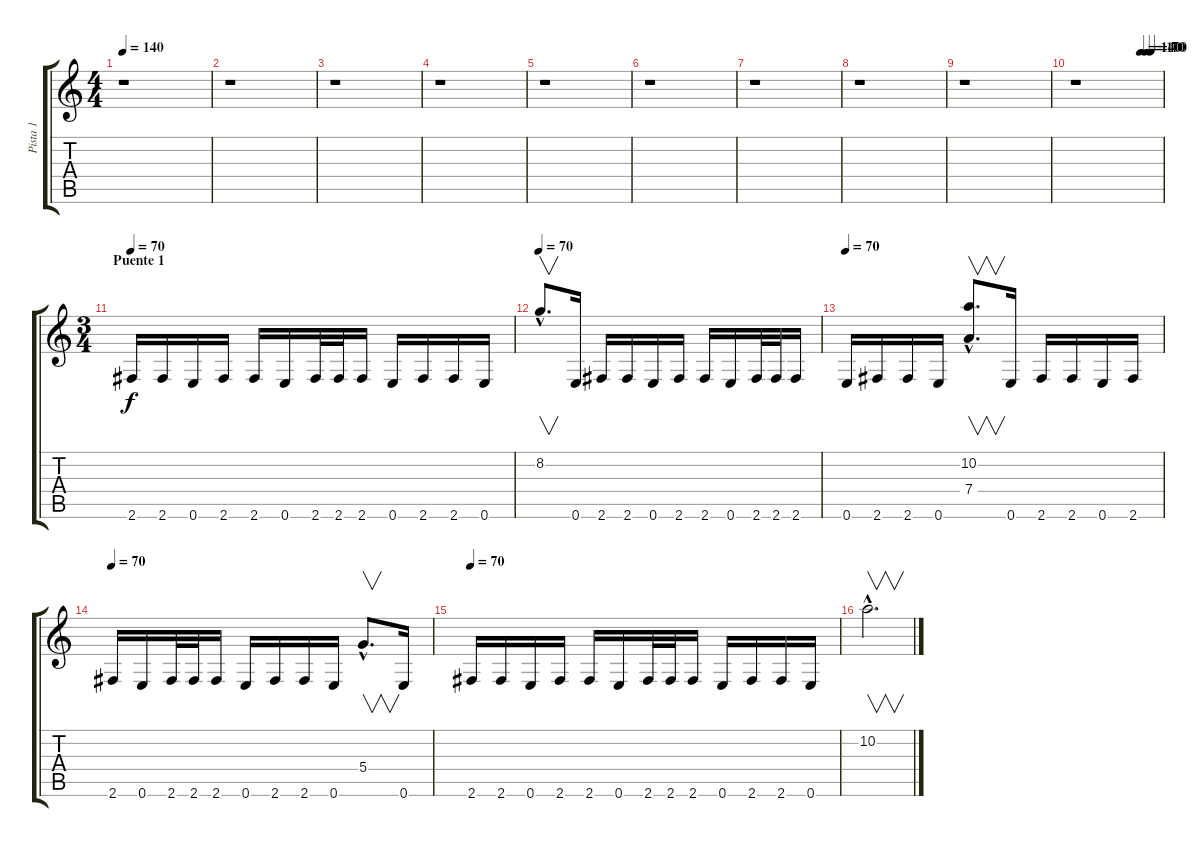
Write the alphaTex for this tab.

\track ("Pista 1" "Pista 1") {instrument distortionguitar}
\staff {score tabs}
\tuning (E4 B3 G3 D3 A2 E2) {hide}
\ts (4 4)
\tempo 140
\clef g2
\ks c
r.1{dy f} |
r.1 |
r.1 |
r.1 |
r.1 |
r.1 |
r.1 |
r.1 |
r.1 |
\tempo (70 0.875)
\tempo (140 0.75)
\tempo (100 0.8125)
r.1 |
\ts (3 4)
\section ("" "Puente 1")
\tempo 70
2.6.16 2.6.16 0.6.16 2.6.16 2.6.16 0.6.16 2.6.32 2.6.32 2.6.16 0.6.16 2.6.16 2.6.16 0.6.16 |
\tempo 70
8.2{hac}.8{v d} 0.6.16 2.6.16 2.6.16 0.6.16 2.6.16 2.6.16 0.6.16 2.6.32 2.6.32 2.6.16 |
\tempo 70
0.6.16 2.6.16 2.6.16 0.6.16 (10.2{hac} 7.4{hac}).8{v d} 0.6.16 2.6.16 2.6.16 0.6.16 2.6.16 |
\tempo 70
2.6.16 0.6.16 2.6.32 2.6.32 2.6.16 0.6.16 2.6.16 2.6.16 0.6.16 5.4{hac}.8{v d} 0.6.16 |
\tempo 70
2.6.16 2.6.16 0.6.16 2.6.16 2.6.16 0.6.16 2.6.32 2.6.32 2.6.16 0.6.16 2.6.16 2.6.16 0.6.16 |
10.2{hac}.2{v d}
